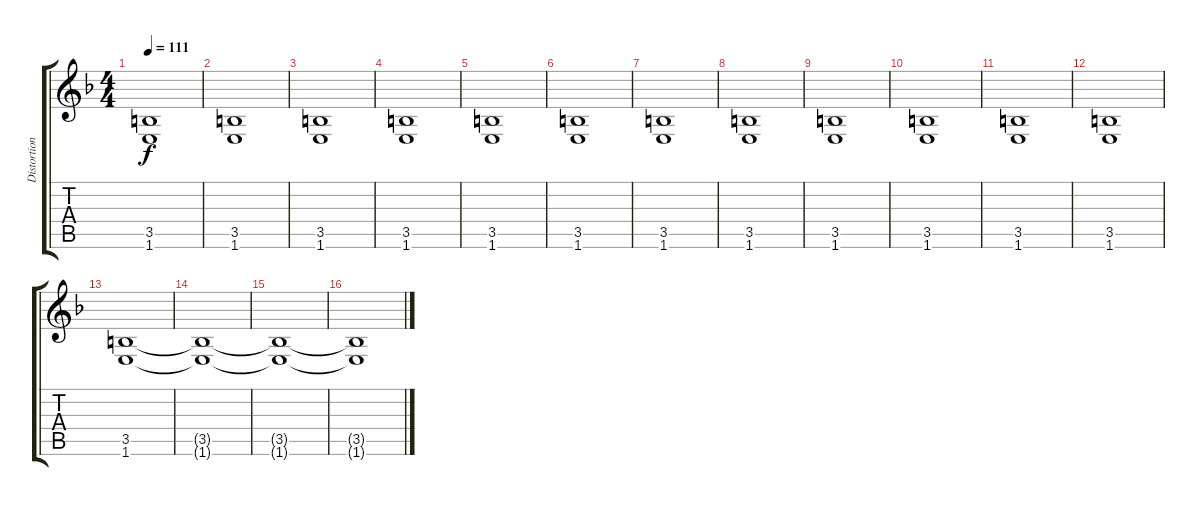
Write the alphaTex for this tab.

\track ("Distortion" "Distortion") {instrument distortionguitar}
\staff {score tabs}
\tuning (Eb4 Bb3 Gb3 Db3 Ab2 Eb2) {hide}
\ts (4 4)
\tempo 111
\clef g2
\ks f
(3.5 1.6).1{dy f} |
(3.5 1.6).1 |
(3.5 1.6).1 |
(3.5 1.6).1 |
(3.5 1.6).1 |
(3.5 1.6).1 |
(3.5 1.6).1 |
(3.5 1.6).1 |
(3.5 1.6).1 |
(3.5 1.6).1 |
(3.5 1.6).1 |
(3.5 1.6).1 |
(3.5 1.6).1 |
(3.5{t} 1.6{t}).1 |
(3.5{t} 1.6{t}).1 |
(3.5{t} 1.6{t}).1
